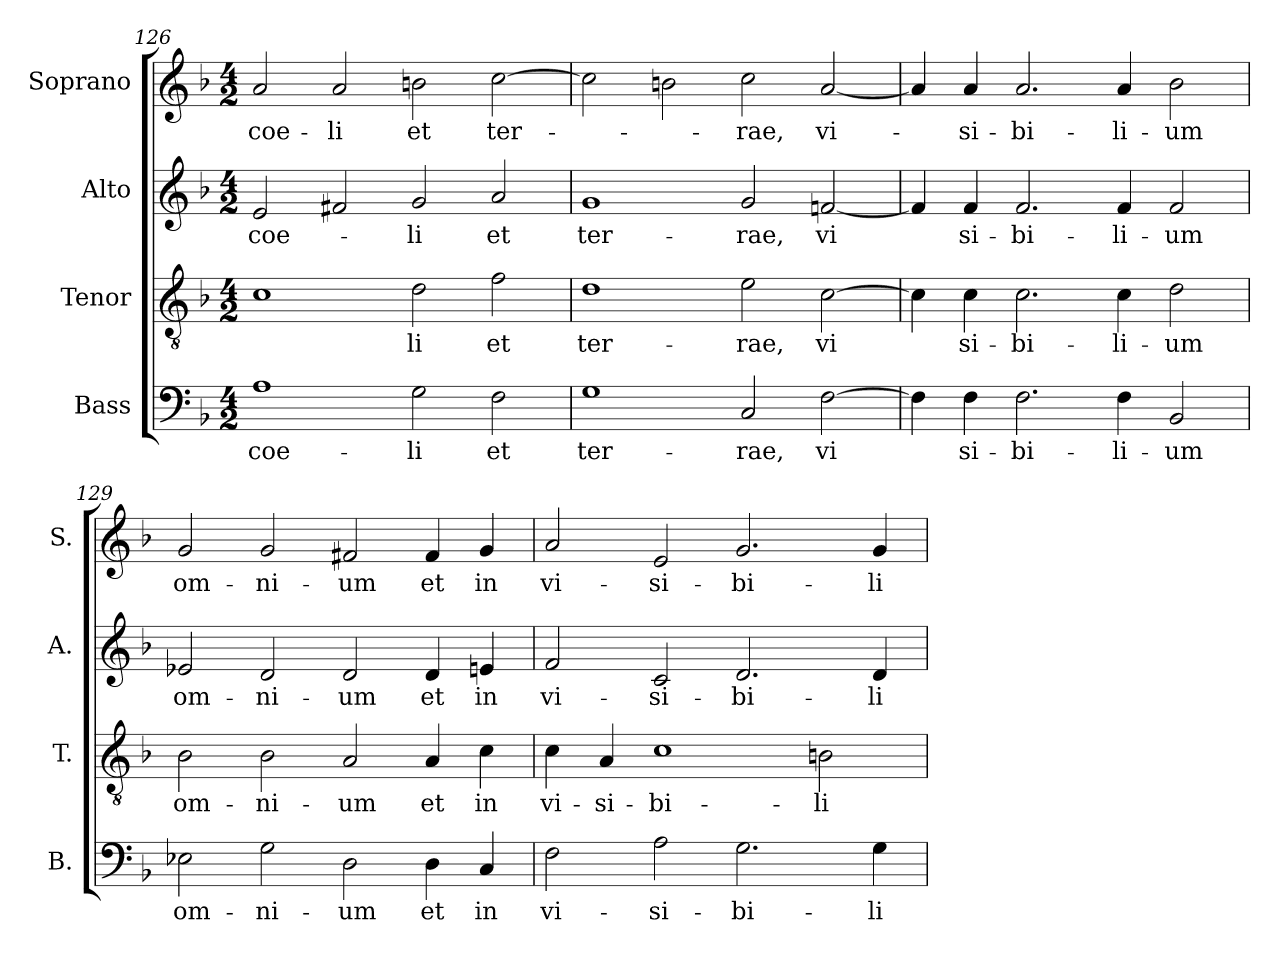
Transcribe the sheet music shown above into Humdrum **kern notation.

**kern	**text	**kern	**text	**kern	**text	**kern	**text
*part4	*part4	*part3	*part3	*part2	*part2	*part1	*part1
*staff4	*staff4	*staff3	*staff3	*staff2	*staff2	*staff1	*staff1
*I"Bass	*	*I"Tenor	*	*I"Alto	*	*I"Soprano	*
*I'B.	*	*I'T.	*	*I'A.	*	*I'S.	*
*clefF4	*	*clefGv2	*	*clefG2	*	*clefG2	*
*	*	*ITrd7c12	*	*	*	*	*
*k[b-]	*	*k[b-]	*	*k[b-]	*	*k[b-]	*
*F:	*	*F:	*	*F:	*	*F:	*
*M4/2	*	*M4/2	*	*M4/2	*	*M4/2	*
=126	=126	=126	=126	=126	=126	=126	=126
!	!LO:LY:b:color=#000000	!	!	!	!	!	!
!	!	!	!	!	!LO:LY:b:color=#000000	!	!
!	!	!	!	!	!	!	!LO:LY:b:color=#000000
1Ai	coe-	1Ci	.	2ei/	coe-	2ai/	coe-
!	!	!	!	!	!	!	!LO:LY:b:color=#000000
.	.	.	.	2f#Xi/	.	2ai/	-li
!	!LO:LY:b:color=#000000	!	!	!	!	!	!
!	!	!	!LO:LY:b:color=#000000	!	!	!	!
!	!	!	!	!	!LO:LY:b:color=#000000	!	!
!	!	!	!	!	!	!	!LO:LY:b:color=#000000
2Gi\	-li	2Di\	-li	2gi/	-li	2bni\	et
!	!LO:LY:b:color=#000000	!	!	!	!	!	!
!	!	!	!LO:LY:b:color=#000000	!	!	!	!
!	!	!	!	!	!LO:LY:b:color=#000000	!	!
!	!	!	!	!	!	!	!LO:LY:b:color=#000000
2Fi\	et	2Fi\	et	2ai/	et	[2cci\	ter-
!!LO:LB:g=z
=127	=127	=127	=127	=127	=127	=127	=127
!	!LO:LY:b:color=#000000	!	!	!	!	!	!
!	!	!	!LO:LY:b:color=#000000	!	!	!	!
!	!	!	!	!	!LO:LY:b:color=#000000	!	!
1Gi	ter-	1Di	ter-	1gi	ter-	2cci\]	.
.	.	.	.	.	.	2bni\	.
!	!LO:LY:b:color=#000000	!	!	!	!	!	!
!	!	!	!LO:LY:b:color=#000000	!	!	!	!
!	!	!	!	!	!LO:LY:b:color=#000000	!	!
!	!	!	!	!	!	!	!LO:LY:b:color=#000000
2Ci/	-rae,	2Ei\	-rae,	2gi/	-rae,	2cci\	-rae,
!	!LO:LY:b:color=#000000	!	!	!	!	!	!
!	!	!	!LO:LY:b:color=#000000	!	!	!	!
!	!	!	!	!	!LO:LY:b:color=#000000	!	!
!	!	!	!	!	!	!	!LO:LY:b:color=#000000
[2Fi\	vi	[2Ci\	vi	[2fni/	vi	[2ai/	vi-
=128	=128	=128	=128	=128	=128	=128	=128
4Fi\]	.	4Ci\]	.	4fi/]	.	4ai/]	.
!	!LO:LY:b:color=#000000	!	!	!	!	!	!
!	!	!	!LO:LY:b:color=#000000	!	!	!	!
!	!	!	!	!	!LO:LY:b:color=#000000	!	!
!	!	!	!	!	!	!	!LO:LY:b:color=#000000
4Fi\	si-	4Ci\	si-	4fi/	si-	4ai/	-si-
!	!LO:LY:b:color=#000000	!	!	!	!	!	!
!	!	!	!LO:LY:b:color=#000000	!	!	!	!
!	!	!	!	!	!LO:LY:b:color=#000000	!	!
!	!	!	!	!	!	!	!LO:LY:b:color=#000000
2.Fi\	-bi-	2.Ci\	-bi-	2.fi/	-bi-	2.ai/	-bi-
!	!LO:LY:b:color=#000000	!	!	!	!	!	!
!	!	!	!LO:LY:b:color=#000000	!	!	!	!
!	!	!	!	!	!LO:LY:b:color=#000000	!	!
!	!	!	!	!	!	!	!LO:LY:b:color=#000000
4Fi\	-li-	4Ci\	-li-	4fi/	-li-	4ai/	-li-
!	!LO:LY:b:color=#000000	!	!	!	!	!	!
!	!	!	!LO:LY:b:color=#000000	!	!	!	!
!	!	!	!	!	!LO:LY:b:color=#000000	!	!
!	!	!	!	!	!	!	!LO:LY:b:color=#000000
2BB-i/	-um	2Di\	-um	2fi/	-um	2b-i\	-um
=129	=129	=129	=129	=129	=129	=129	=129
!	!LO:LY:b:color=#000000	!	!	!	!	!	!
!	!	!	!LO:LY:b:color=#000000	!	!	!	!
!	!	!	!	!	!LO:LY:b:color=#000000	!	!
!	!	!	!	!	!	!	!LO:LY:b:color=#000000
2E-Xi\	om-	2BB-i\	om-	2e-Xi/	om-	2gi/	om-
!	!LO:LY:b:color=#000000	!	!	!	!	!	!
!	!	!	!LO:LY:b:color=#000000	!	!	!	!
!	!	!	!	!	!LO:LY:b:color=#000000	!	!
!	!	!	!	!	!	!	!LO:LY:b:color=#000000
2Gi\	-ni-	2BB-i\	-ni-	2di/	-ni-	2gi/	-ni-
!	!LO:LY:b:color=#000000	!	!	!	!	!	!
!	!	!	!LO:LY:b:color=#000000	!	!	!	!
!	!	!	!	!	!LO:LY:b:color=#000000	!	!
!	!	!	!	!	!	!	!LO:LY:b:color=#000000
2Di\	-um	2AAi/	-um	2di/	-um	2f#Xi/	-um
!	!LO:LY:b:color=#000000	!	!	!	!	!	!
!	!	!	!LO:LY:b:color=#000000	!	!	!	!
!	!	!	!	!	!LO:LY:b:color=#000000	!	!
!	!	!	!	!	!	!	!LO:LY:b:color=#000000
4Di\	et	4AAi/	et	4di/	et	4f#i/	et
!	!LO:LY:b:color=#000000	!	!	!	!	!	!
!	!	!	!LO:LY:b:color=#000000	!	!	!	!
!	!	!	!	!	!LO:LY:b:color=#000000	!	!
!	!	!	!	!	!	!	!LO:LY:b:color=#000000
4Ci/	in	4Ci\	in	4eni/	in	4gi/	in
=130	=130	=130	=130	=130	=130	=130	=130
!	!LO:LY:b:color=#000000	!	!	!	!	!	!
!	!	!	!LO:LY:b:color=#000000	!	!	!	!
!	!	!	!	!	!LO:LY:b:color=#000000	!	!
!	!	!	!	!	!	!	!LO:LY:b:color=#000000
2Fi\	vi-	4Ci\	vi-	2fi/	vi-	2ai/	vi-
!	!	!	!LO:LY:b:color=#000000	!	!	!	!
.	.	4AAi/	-si-	.	.	.	.
!	!LO:LY:b:color=#000000	!	!	!	!	!	!
!	!	!	!LO:LY:b:color=#000000	!	!	!	!
!	!	!	!	!	!LO:LY:b:color=#000000	!	!
!	!	!	!	!	!	!	!LO:LY:b:color=#000000
2Ai\	-si-	1Ci	-bi-	2ci/	-si-	2ei/	-si-
!	!LO:LY:b:color=#000000	!	!	!	!	!	!
!	!	!	!	!	!LO:LY:b:color=#000000	!	!
!	!	!	!	!	!	!	!LO:LY:b:color=#000000
2.Gi\	-bi-	.	.	2.di/	-bi-	2.gi/	-bi-
!	!	!	!LO:LY:b:color=#000000	!	!	!	!
.	.	2BBni\	-li-	.	.	.	.
!	!LO:LY:b:color=#000000	!	!	!	!	!	!
!	!	!	!	!	!LO:LY:b:color=#000000	!	!
!	!	!	!	!	!	!	!LO:LY:b:color=#000000
4Gi\	-li-	.	.	4di/	-li-	4gi/	-li-
=	=	=	=	=	=	=	=
*-	*-	*-	*-	*-	*-	*-	*-
